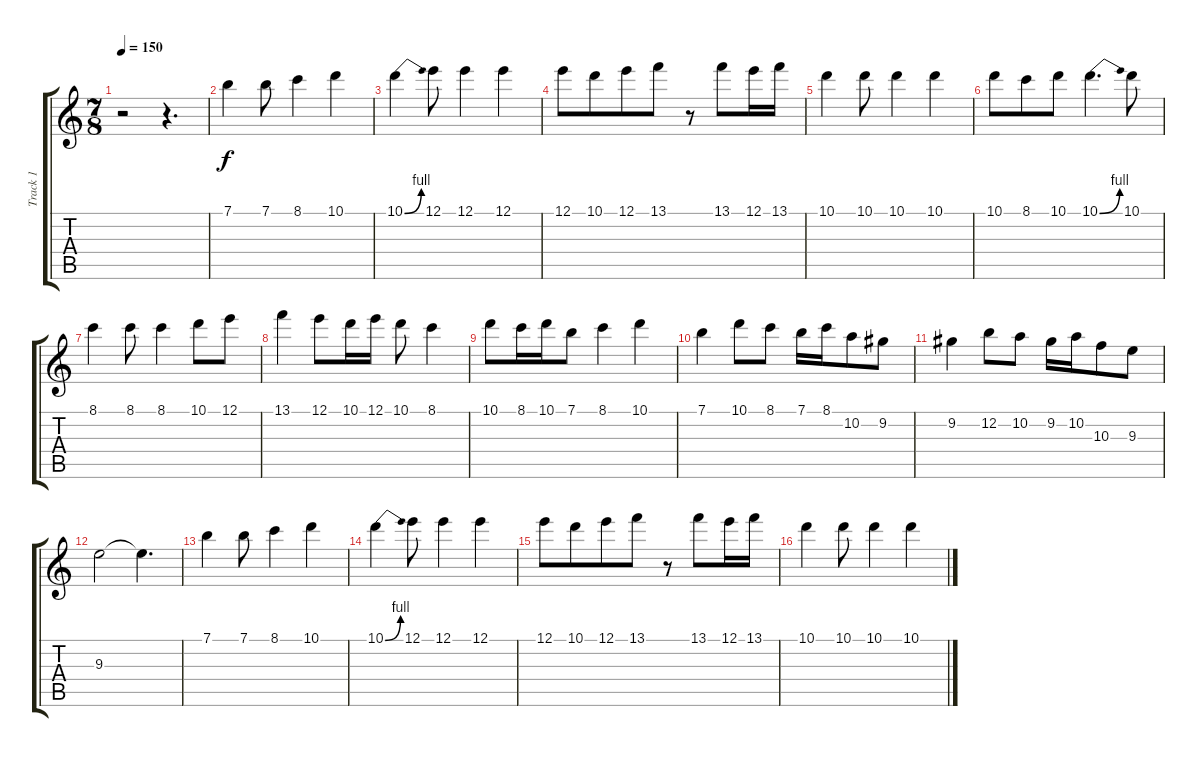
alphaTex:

\track ("Track 1" "Track 1") {instrument acousticguitarsteel}
\staff {score tabs}
\tuning (E4 B3 G3 D3 A2 E2) {hide}
\ts (7 8)
\tempo 150
\clef g2
\ks c
r.2{dy f} r.4{d} |
7.1.4 7.1.8 8.1.4 10.1.4 |
10.1{be (bend 0 0 60 4)}.4 12.1.8 12.1.4 12.1.4 |
12.1.8 10.1.8 12.1.8 13.1.8 r.8 13.1.8 12.1.16 13.1.16 |
10.1.4 10.1.8 10.1.4 10.1.4 |
10.1.8 8.1.8 10.1.8 10.1{be (bend 0 0 60 4)}.4{d} 10.1.8 |
8.1.4 8.1.8 8.1.4 10.1.8 12.1.8 |
13.1.4 12.1.8 10.1.16 12.1.16 10.1.8 8.1.4 |
10.1.8 8.1.16 10.1.16 7.1.8 8.1.4 10.1.4 |
7.1.4 10.1.8 8.1.8 7.1.16 8.1.16 10.2.8 9.2.8 |
9.2.4 12.2.8 10.2.8 9.2.16 10.2.16 10.3.8 9.3.8 |
9.3.2 9.3{t}.4{d} |
7.1.4 7.1.8 8.1.4 10.1.4 |
10.1{be (bend 0 0 60 4)}.4 12.1.8 12.1.4 12.1.4 |
12.1.8 10.1.8 12.1.8 13.1.8 r.8 13.1.8 12.1.16 13.1.16 |
10.1.4 10.1.8 10.1.4 10.1.4
